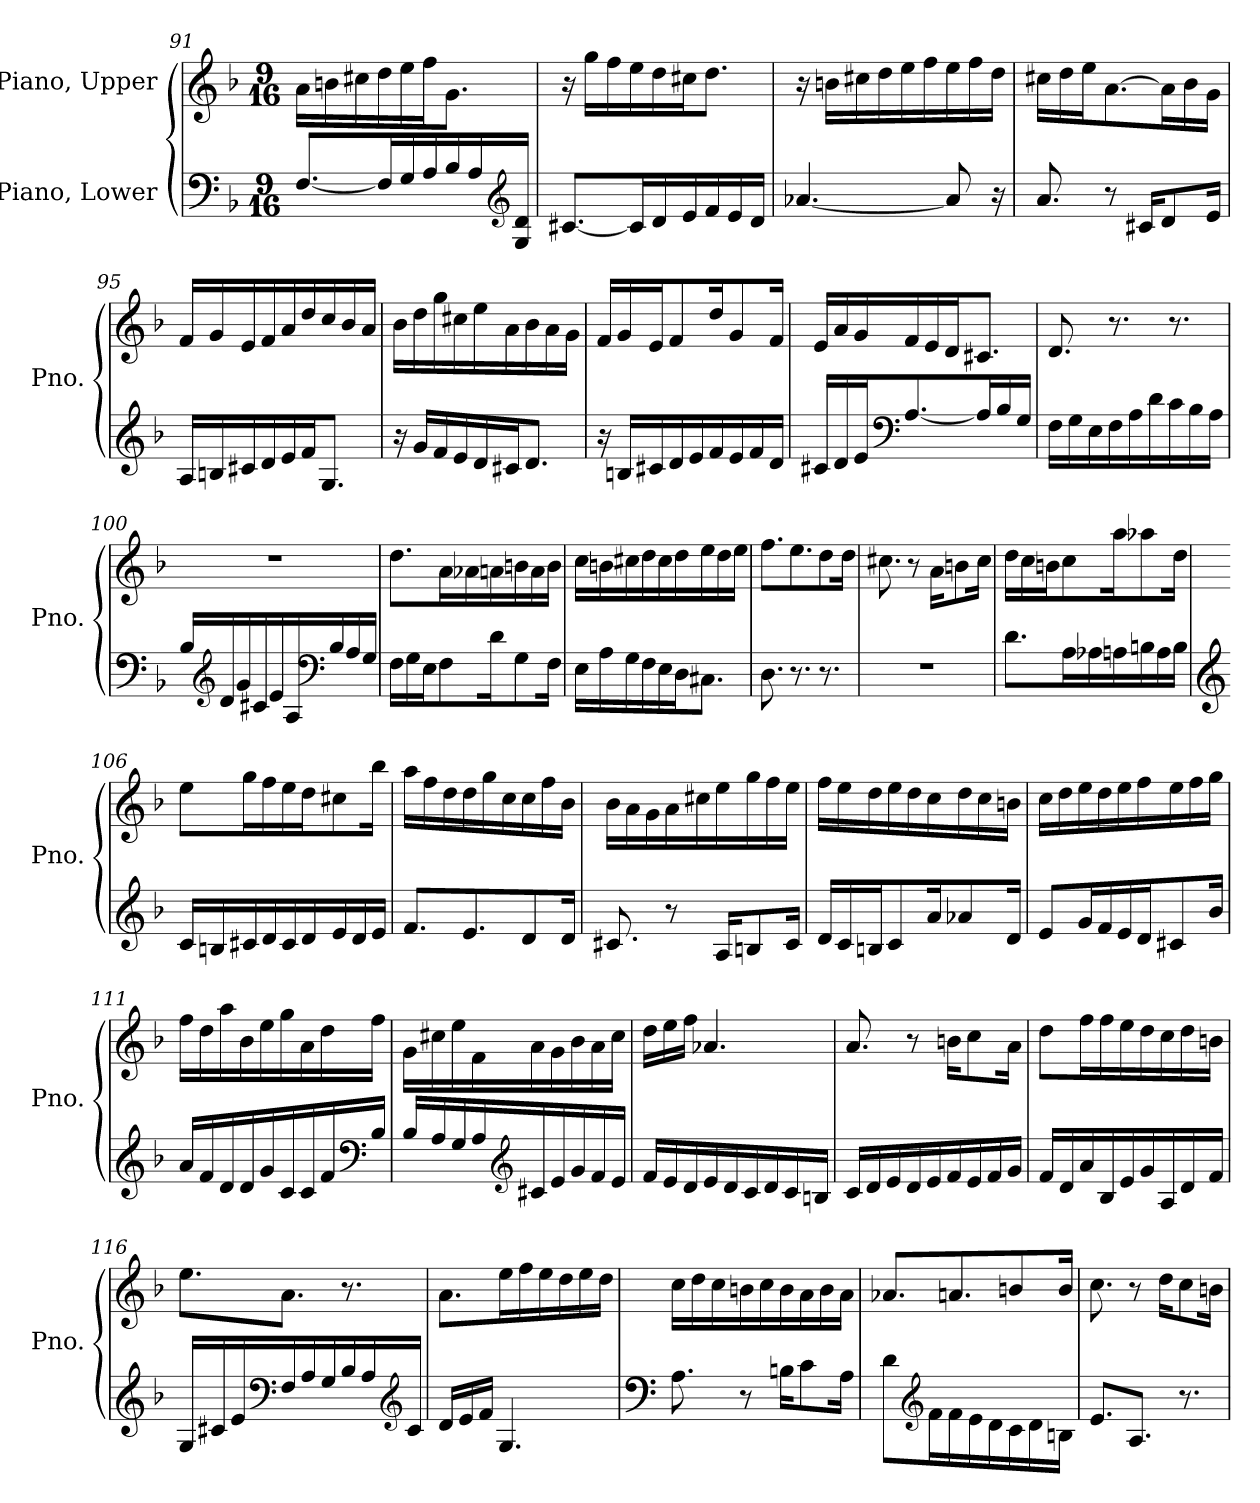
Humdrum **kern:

**kern	**kern
*part2	*part1
*staff2	*staff1
*I"Piano, Lower	*I"Piano, Upper
*I'Pno.	*I'Pno.
!!LO:LB:g=z
*clefF4	*clefG2
*k[b-]	*k[b-]
*M9/16	*M9/16
=91	=91
[8.F/L	16a\LL
.	16bn\
.	16cc#X\
16F/L]	16dd\
16G/	16ee\
16A/	16ff\J
16B-/	8.g\J
16A/	.
*clefG2	*
16G/ 16d/JJ	.
=92	=92
[8.c#X/L	16r
.	16gg\LL
.	16ff\
16c#/L]	16ee\
16d/	16dd\
16e/	16cc#X\J
16f/	8.dd\J
16e/	.
16d/JJ	.
=93	=93
[4.a-X/	16r
.	16bn\LL
.	16cc#X\
.	16dd\
.	16ee\
.	16ff\
8a-/]	16ee\
.	16ff\
16r	16dd\JJ
=94	=94
8.a/	16cc#X\LL
.	16dd\
.	16ee\J
8r	[8.a\
16c#X/KL	.
8d/	16a\L]
.	16b-\
16e/Jk	16g\JJ
!!LO:LB:g=z
=95	=95
16A/LL	16f/LL
16Bn/	16g/
16c#X/	16e/
16d/	16f/
16e/	16a/
16f/J	16dd/
8.G/J	16cc/
.	16b-/
.	16a/JJ
=96	=96
16r	16b-\LL
16g/LL	16dd\
16f/	16gg\
16e/	16cc#X\
16d/	16ee\
16c#X/J	16a\
8.d/J	16b-\
.	16a\
.	16g\JJ
=97	=97
16r	16f/LL
16Bn/LL	16g/
16c#X/	16e/J
16d/	8f/
16e/	.
16f/	16dd/K
16e/	8g/
16f/	.
16d/JJ	16f/Jk
!!LO:LB:g=z
=98	=98
16c#X/LL	16e/LL
16d/	16a/
16e/J	16g/
*clefF4	*
[8.A/	16f/
.	16e/
.	16d/J
16A/L]	8.c#X/J
16B-/	.
16G/JJ	.
=99	=99
16F\LL	8.d/
16G\	.
16E\	.
16F\	8.r
16A\	.
16d\	.
16c\	8.r
16B-\	.
16A\JJ	.
=100	=100
16B-/LL	16%9r
*clefG2	*
16d/	.
16g/	.
16c#X/	.
16e/	.
16A/	.
*clefF4	*
16B-/	.
16A/	.
16G/JJ	.
!!LO:LB:g=z
=101	=101
16F\LL	8.dd\L
16G\	.
16E\J	.
8F\	16a\L
.	16a-X\
16d\K	16an\
8G\	16bn\
.	16a\
16F\Jk	16b\JJ
=102	=102
16E\LL	16cc\LL
16A\	16bn\
16G\	16cc#X\
16F\	16dd\
16E\	16cc#\
16D\J	16dd\
8.C#X\J	16ee\
.	16dd\
.	16ee\JJ
=103	=103
8.D\	8.ff\L
8.r	8.ee\
8.r	8dd\
.	16dd\Jk
=104	=104
16%9r	8.cc#X\
.	8r
.	16a\KL
.	8bn\
.	16cc#\Jk
!!LO:PB:g=z
=105	=105
8.d\L	16dd\LL
.	16cc\
.	16bn\J
16A\L	8cc\
16A-X\	.
16An\	16aa\K
16Bn\	8aa-X\
16A\	.
16B\JJ	16dd\Jk
=106	=106
*clefG2	*
16c/LL	8ee\L
16Bn/	.
16c#X/	16gg\L
16d/	16ff\
16c#/	16ee\
16d/	16dd\J
16e/	8cc#X\
16d/	.
16e/JJ	16bb-\Jk
=107	=107
8.f/L	16aa\LL
.	16ff\
.	16dd\
8.e/	16dd\
.	16gg\
.	16cc\
8d/	16cc\
.	16ff\
16d/Jk	16b-\JJ
!!LO:LB:g=z
=108	=108
8.c#X/	16b-\LL
.	16a\
.	16g\
8r	16a\
.	16cc#X\
16A/KL	16ee\
8Bn/	16gg\
.	16ff\
16c#/Jk	16ee\JJ
=109	=109
16d/LL	16ff\LL
16c/	16ee\
16Bn/J	16dd\
8c/	16ee\
.	16dd\
16a/K	16cc\
8a-X/	16dd\
.	16cc\
16d/Jk	16bn\JJ
=110	=110
8e/L	16cc\LL
.	16dd\
16g/L	16ee\
16f/	16dd\
16e/	16ee\
16d/J	16ff\
8c#X/	16ee\
.	16ff\
16b-/Jk	16gg\JJ
!!LO:LB:g=z
=111	=111
16a/LL	16ff\LL
16f/	16dd\
16d/	16aa\
16d/	16b-\
16g/	16ee\
16c/	16gg\
16c/	16a\
16f/	16dd\
*clefF4	*
16B-/JJ	16ff\JJ
=112	=112
16B-/LL	16g\LL
16A/	16cc#X\
16G/	16ee\
16A/	16f\
*clefG2	*
16c#X/	16a\
16e/	16g\
16g/	16b-\
16f/	16a\
16e/JJ	16cc#\JJ
=113	=113
16f/LL	16dd\LL
16e/	16ee\
16d/	16ff\JJ
16e/	4.a-X/
16d/	.
16c/	.
16d/	.
16c/	.
16Bn/JJ	.
!!LO:LB:g=z
=114	=114
16c/LL	8.a/
16d/	.
16e/	.
16d/	8r
16e/	.
16f/	16bn\KL
16e/	8cc\
16f/	.
16g/JJ	16a\Jk
=115	=115
16f/LL	8dd\L
16d/	.
16a/	16ff\L
16B-/	16ff\
16e/	16ee\
16g/	16dd\
16A/	16cc\
16d/	16dd\
16f/JJ	16bn\JJ
=116	=116
16G/LL	8.ee\L
16c#X/	.
16e/	.
*clefF4	*
16F/	8.a\J
16A/	.
16G/	.
16B-/	8.r
16A/	.
*clefG2	*
16c#/JJ	.
=117	=117
16d/LL	8.a\L
16e/	.
16f/JJ	.
4.G/	16ee\L
.	16ff\
.	16ee\
.	16dd\
.	16ee\
.	16dd\JJ
!!LO:LB:g=z
=118	=118
*clefF4	*
8.A\	16cc\LL
.	16dd\
.	16cc\
8r	16bn\
.	16cc\
16Bn\KL	16b\
8c\	16a\
.	16b\
16A\Jk	16a\JJ
=119	=119
8d\L	8.a-X/L
*clefG2	*
16f\L	.
16f\	8.an/
16e\	.
16d\	.
16c\	8bn/
16d\	.
16Bn\JJ	16b/Jk
=120	=120
8.e/L	8.cc\
8.A/J	8r
.	16dd\KL
8.r	8cc\
.	16bn\Jk
=	=
*-	*-
